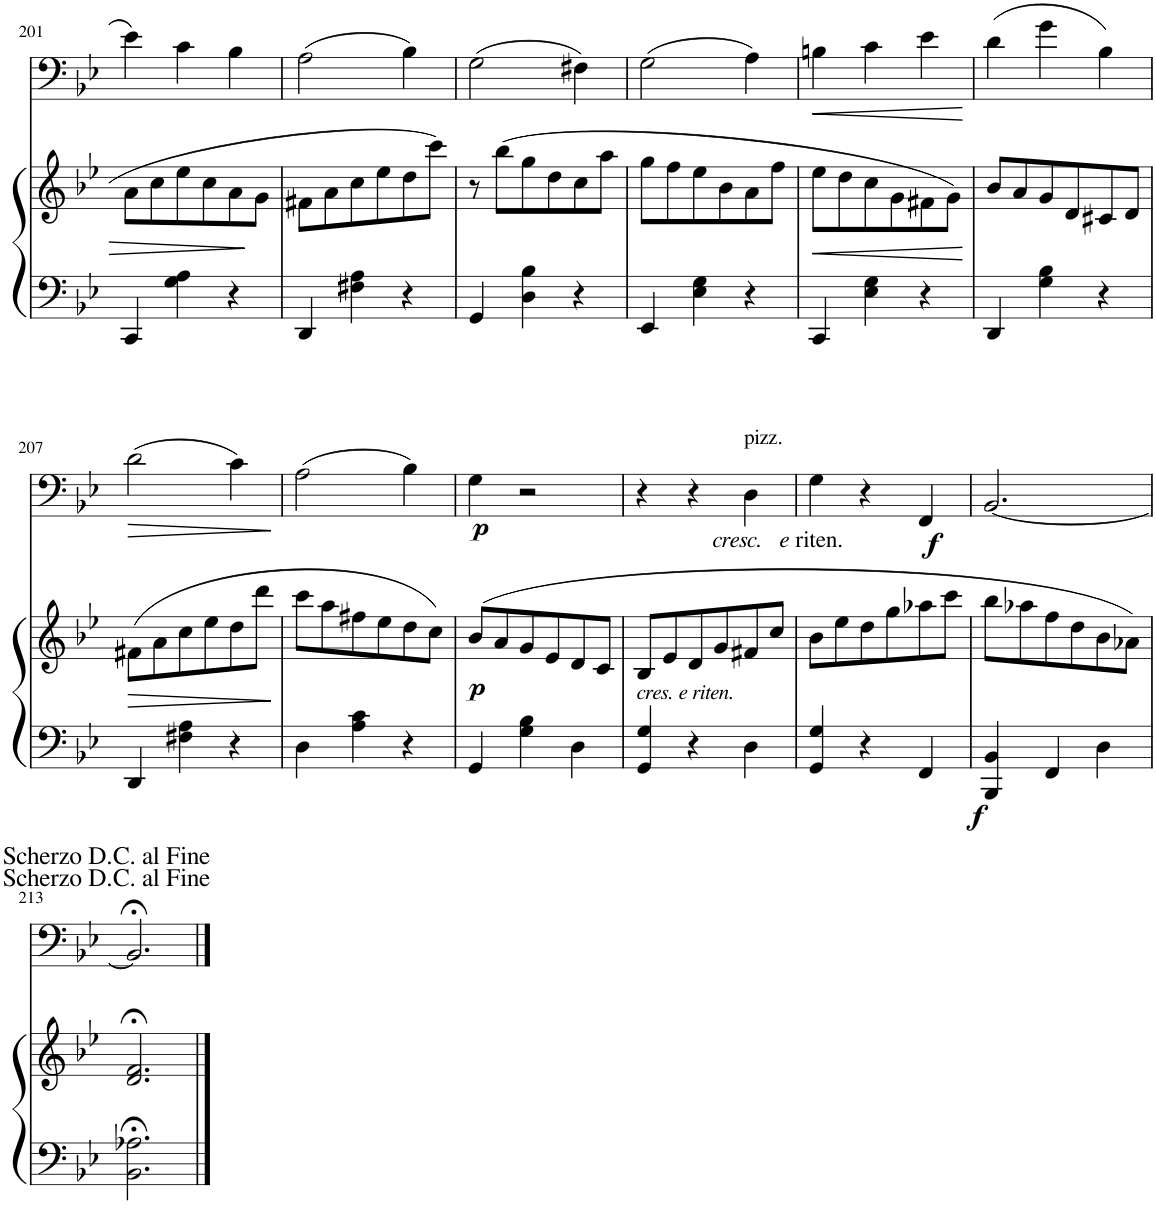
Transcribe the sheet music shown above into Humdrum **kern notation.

**kern	**kern	**dynam	**kern	**text	**dynam
*part2	*part2	*part2	*part1	*part1	*part1
*staff3	*staff2	*staff2/3	*staff1	*staff1	*staff1
*I"Piano	*	*	*I"Cello	*	*
*I'Pno	*	*	*	*	*
!!LO:PB:g=z
*clefF4	*clefG2	*	*clefF4	*	*
*k[b-e-]	*k[b-e-]	*	*k[b-e-]	*	*
*M3/4	*M3/4	*	*M3/4	*	*
=201	=201	=201	=201	=201	=201
4CC/	8a\L	.	4e-\	.	.
.	8cc\	.	.	.	.
4G\ 4A\	8ee-\	.	4c\	.	.
.	8cc\	.	.	.	.
4r	8a\	.	4B-\	.	.
.	8g\J	.	.	.	.
=202	=202	=202	=202	=202	=202
4DD/	8f#X\L	.	(2A\	.	.
.	8a\	.	.	.	.
4F#X\ 4A\	8cc\	.	.	.	.
.	8ee-\	.	.	.	.
4r	8dd\	.	4B-\)	.	.
.	8ccc\J	.	.	.	.
=203	=203	=203	=203	=203	=203
4GG/	8r	.	(2G\	.	.
.	(8bb-\L	.	.	.	.
4D\ 4B-\	8gg\	.	.	.	.
.	8dd\	.	.	.	.
4r	8cc\	.	4F#X\)	.	.
.	8aa\J	.	.	.	.
=204	=204	=204	=204	=204	=204
4EE-/	8gg\L	.	(2G\	.	.
.	8ff\	.	.	.	.
4E-\ 4G\	8ee-\	.	.	.	.
.	8b-\	.	.	.	.
4r	8a\	.	4A\)	.	.
.	8ff\J	.	.	.	.
=205	=205	=205	=205	=205	=205
!	!	!LO:HP:b	!	!	!LO:HP:b
4CC/	8ee-\L	<	4Bn\	.	<
.	8dd\	.	.	.	.
4E-\ 4G\	8cc\	.	4c\	.	.
.	8g\	.	.	.	.
4r	8f#X\	.	4e-\	.	.
.	8g\J)	.	.	.	.
.	.	[	.	.	[
=206	=206	=206	=206	=206	=206
4DD/	8b-/L	.	(4d\	.	.
.	8a/	.	.	.	.
4G\ 4B-\	8g/	.	4g\	.	.
.	8d/	.	.	.	.
4r	8c#X/	.	4B-\)	.	.
.	8d/J	.	.	.	.
!!LO:LB:g=z
=207	=207	=207	=207	=207	=207
!	!	!LO:HP:b	!	!	!LO:HP:b
4DD/	(8f#X\L	>	(2d\	.	>
.	8a\	.	.	.	.
4F#X\ 4A\	8cc\	.	.	.	.
.	8ee-\	.	.	.	.
4r	8dd\	.	4c\)	.	.
.	8ddd\J	.	.	.	.
.	.	]	.	.	]
=208	=208	=208	=208	=208	=208
4D\	8ccc\L	.	(2A\	.	.
.	8aa\	.	.	.	.
4A\ 4c\	8ff#X\	.	.	.	.
.	8ee-\	.	.	.	.
4r	8dd\	.	4B-\)	.	.
.	8cc\J)	.	.	.	.
=209	=209	=209	=209	=209	=209
!	!	!LO:DY:b	!	!	!LO:DY:b
4GG/	(8b-/L	p	4G\	.	p
.	8a/	.	.	.	.
4G\ 4B-\	8g/	.	2r	.	.
.	8e-/	.	.	.	.
4D\	8d/	.	.	.	.
.	8c/J	.	.	.	.
=210	=210	=210	=210	=210	=210
!	!LO:TX:b:i:t=cres. e riten.	!	!	!	!
4GG/ 4G/	8B-/L	.	4r	.	.
.	8e-/	.	.	.	.
4r	8d/	.	4r	.	.
.	8g/	.	.	.	.
!	!	!	!LO:TX:a:t=pizz.	!	!
!	!	!	!	!LO:LY:b	!
4D\	8f#X/	.	4D\	cresc. e	.
.	8cc/J	.	.	.	.
=211	=211	=211	=211	=211	=211
!	!	!	!	!LO:LY:b	!
4GG/ 4G/	8b-\L	.	4G\	riten.	.
.	8ee-\	.	.	.	.
4r	8dd\	.	4r	.	.
.	8gg\	.	.	.	.
!	!	!	!	!	!LO:DY:b
4FF/	8aa-X\	.	4FF/	.	f
.	8ccc\J	.	.	.	.
=212	=212	=212	=212	=212	=212
!	!	!LO:DY:b=2	!	!	!
4BBB-/ 4BB-/	8bb-\L	f	[2.BB-/	.	.
.	8aa-X\	.	.	.	.
4FF/	8ff\	.	.	.	.
.	8dd\	.	.	.	.
4D\	8b-\	.	.	.	.
.	8a-X\J)	.	.	.	.
!!LO:LB:g=z
=213	=213	=213	=213	=213	=213
2.BB-\;< 2.A-X\;<	2.d/;< 2.f/;<	.	2.BB-;</]	.	.
!	!	!	!LO:TX:a:t=Scherzo D.C. al Fine	!	!
!	!	!	!LO:TX:a:t=Scherzo D.C. al Fine	!	!
==	==	==	==	==	==
*-	*-	*-	*-	*-	*-
